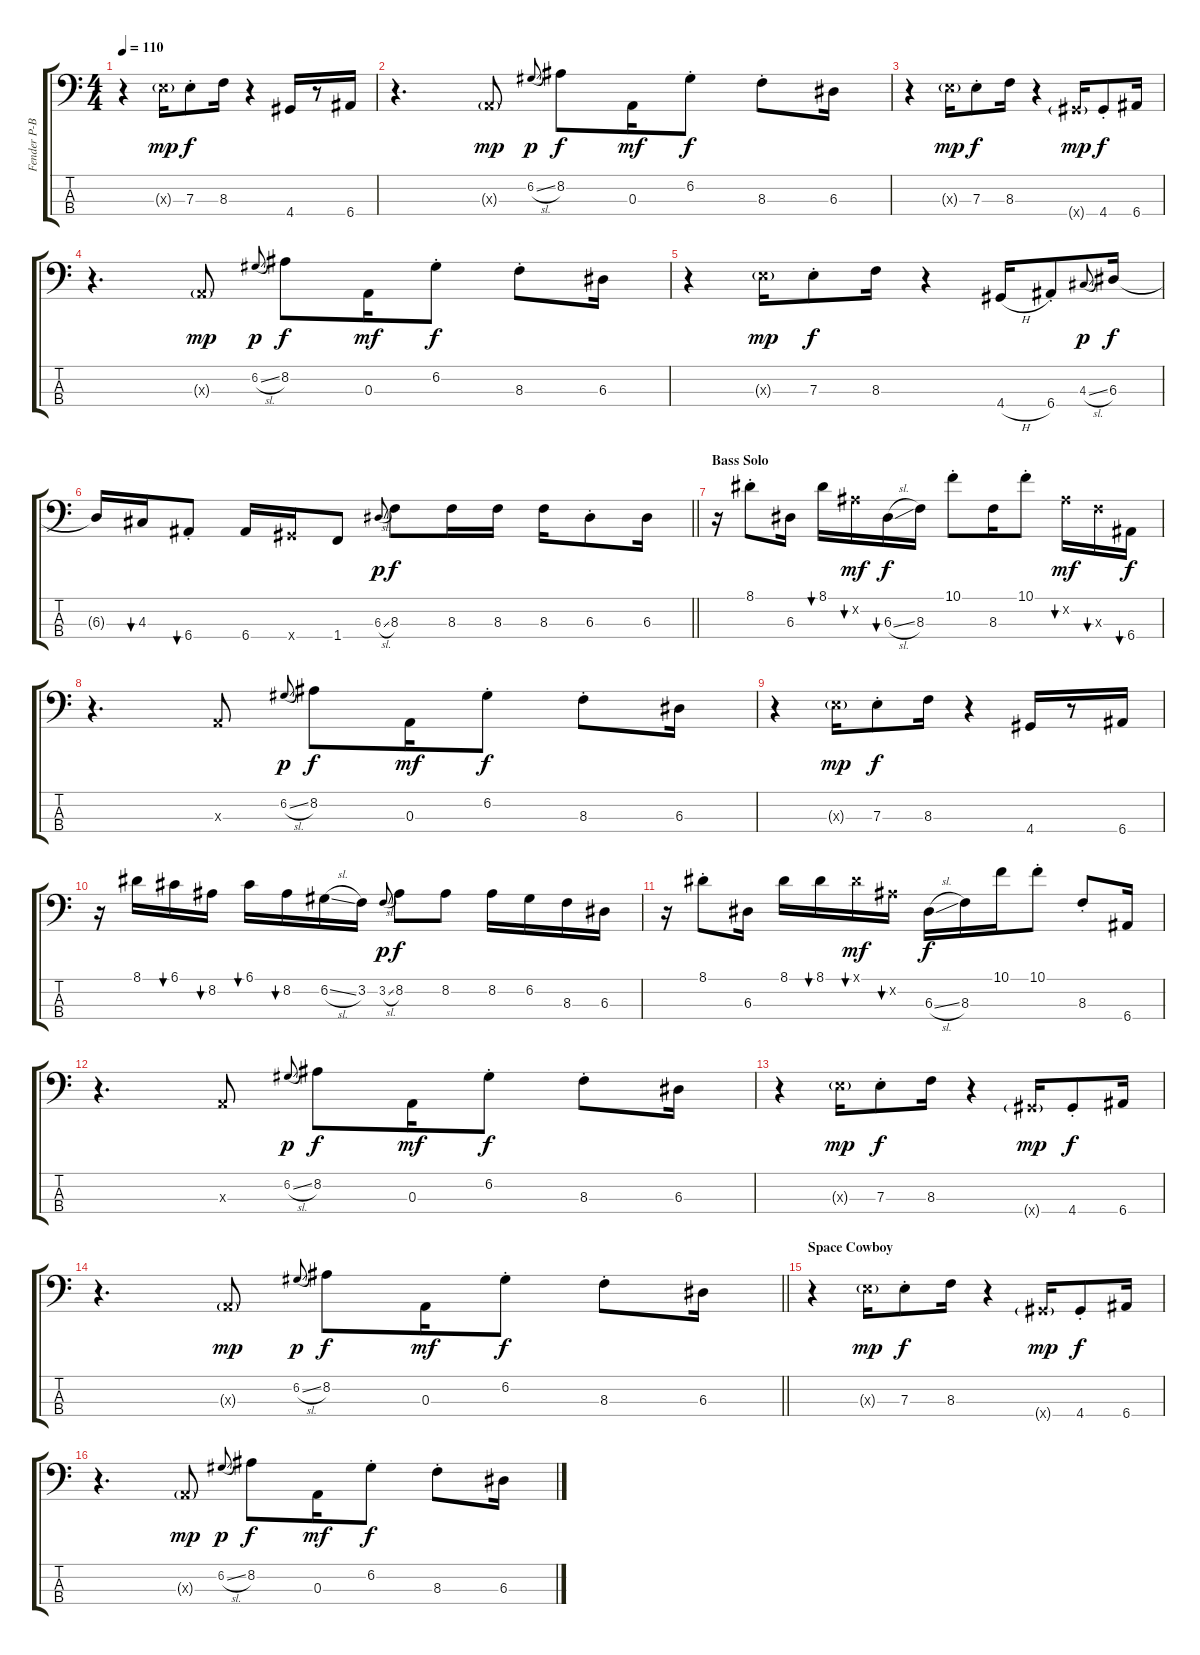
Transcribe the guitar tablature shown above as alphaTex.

\track ("Fender P-Bass (Stuart Zender)" "Fender P-B") {instrument electricbassfinger}
\staff {score tabs}
\tuning (G2 D2 A1 E1) {hide}
\ts (4 4)
\tempo 110
\clef f4
\ks c
r.4{dy f} 7.3{g x}.16{dy mp} 7.3{st}.8{dy f} 8.3.16 r.4 4.4.16 r.8 6.4.16 |
r.4{d} 0.3{g x}.8{dy mp} 6.2{sl}.8{gr onbeat dy p} 8.2.8{dy f} 0.3.16{dy mf} 6.2{st}.8{dy f} 8.3{st}.8 6.3.16 |
r.4 7.3{g x}.16{dy mp} 7.3{st}.8{dy f} 8.3.16 r.4 4.4{g x}.16{dy mp} 4.4{st}.8{dy f} 6.4.16 |
r.4{d} 0.3{g x}.8{dy mp} 6.2{sl}.8{gr onbeat dy p} 8.2.8{dy f} 0.3.16{dy mf} 6.2{st}.8{dy f} 8.3{st}.8 6.3.16 |
r.4 7.3{g x}.16{dy mp} 7.3{st}.8{dy f} 8.3.16 r.4 4.4{h}.16 6.4{st}.8 4.3{sl}.8{gr onbeat dy p} 6.3.16{dy f} |
\barLineRight lightlight
6.3{t}.16 4.3.16{bu 30} 6.4{st}.8{bu 30} 6.4.16 4.4{x}.16 1.4.8 6.3{sl}.8{gr onbeat dy p} 8.3.8{dy f} 8.3.16 8.3.16 8.3.16 6.3{st}.8 6.3.16 |
\section ("" "Bass Solo")
r.16 8.1{st}.8 6.3.16 8.1.16{bu 480} 8.2{x}.16{bu 30 dy mf} 6.3{sl}.16{bu 30 dy f} 8.3.16 10.1{st}.8 8.3.16 10.1{st}.8 8.2{x}.16{bu 30 dy mf} 8.3{x}.16{bu 30} 6.4.16{bu 30 dy f} |
r.4{d} 0.3{x}.8 6.2{sl}.8{gr onbeat dy p} 8.2.8{dy f} 0.3.16{dy mf} 6.2{st}.8{dy f} 8.3{st}.8 6.3.16 |
r.4 7.3{g x}.16{dy mp} 7.3{st}.8{dy f} 8.3.16 r.4 4.4.16 r.8 6.4.16 |
r.16 8.1.16 6.1.16{bu 480} 8.2.16{bu 480} 6.1.16{bu 480} 8.2.16{bu 480} 6.2{sl}.16 3.2.16 3.2{sl}.8{gr onbeat dy p} 8.2.8{dy f} 8.2.8 8.2.16 6.2.16 8.3.16 6.3.16 |
r.16 8.1{st}.8 6.3.16 8.1.16 8.1.16{bu 30} 8.1{x}.16{bu 60 dy mf} 8.2{x}.16{bu 60} 6.3{sl}.16{dy f} 8.3.16 10.1.16 10.1{st}.8 8.3{st}.8 6.4.16 |
r.4{d} 0.3{x}.8 6.2{sl}.8{gr onbeat dy p} 8.2.8{dy f} 0.3.16{dy mf} 6.2{st}.8{dy f} 8.3{st}.8 6.3.16 |
r.4 7.3{g x}.16{dy mp} 7.3{st}.8{dy f} 8.3.16 r.4 4.4{g x}.16{dy mp} 4.4{st}.8{dy f} 6.4.16 |
\barLineRight lightlight
r.4{d} 0.3{g x}.8{dy mp} 6.2{sl}.8{gr onbeat dy p} 8.2.8{dy f} 0.3.16{dy mf} 6.2{st}.8{dy f} 8.3{st}.8 6.3.16 |
\section ("" "Space Cowboy")
r.4 7.3{g x}.16{dy mp} 7.3{st}.8{dy f} 8.3.16 r.4 4.4{g x}.16{dy mp} 4.4{st}.8{dy f} 6.4.16 |
r.4{d} 0.3{g x}.8{dy mp} 6.2{sl}.8{gr onbeat dy p} 8.2.8{dy f} 0.3.16{dy mf} 6.2{st}.8{dy f} 8.3{st}.8 6.3.16
